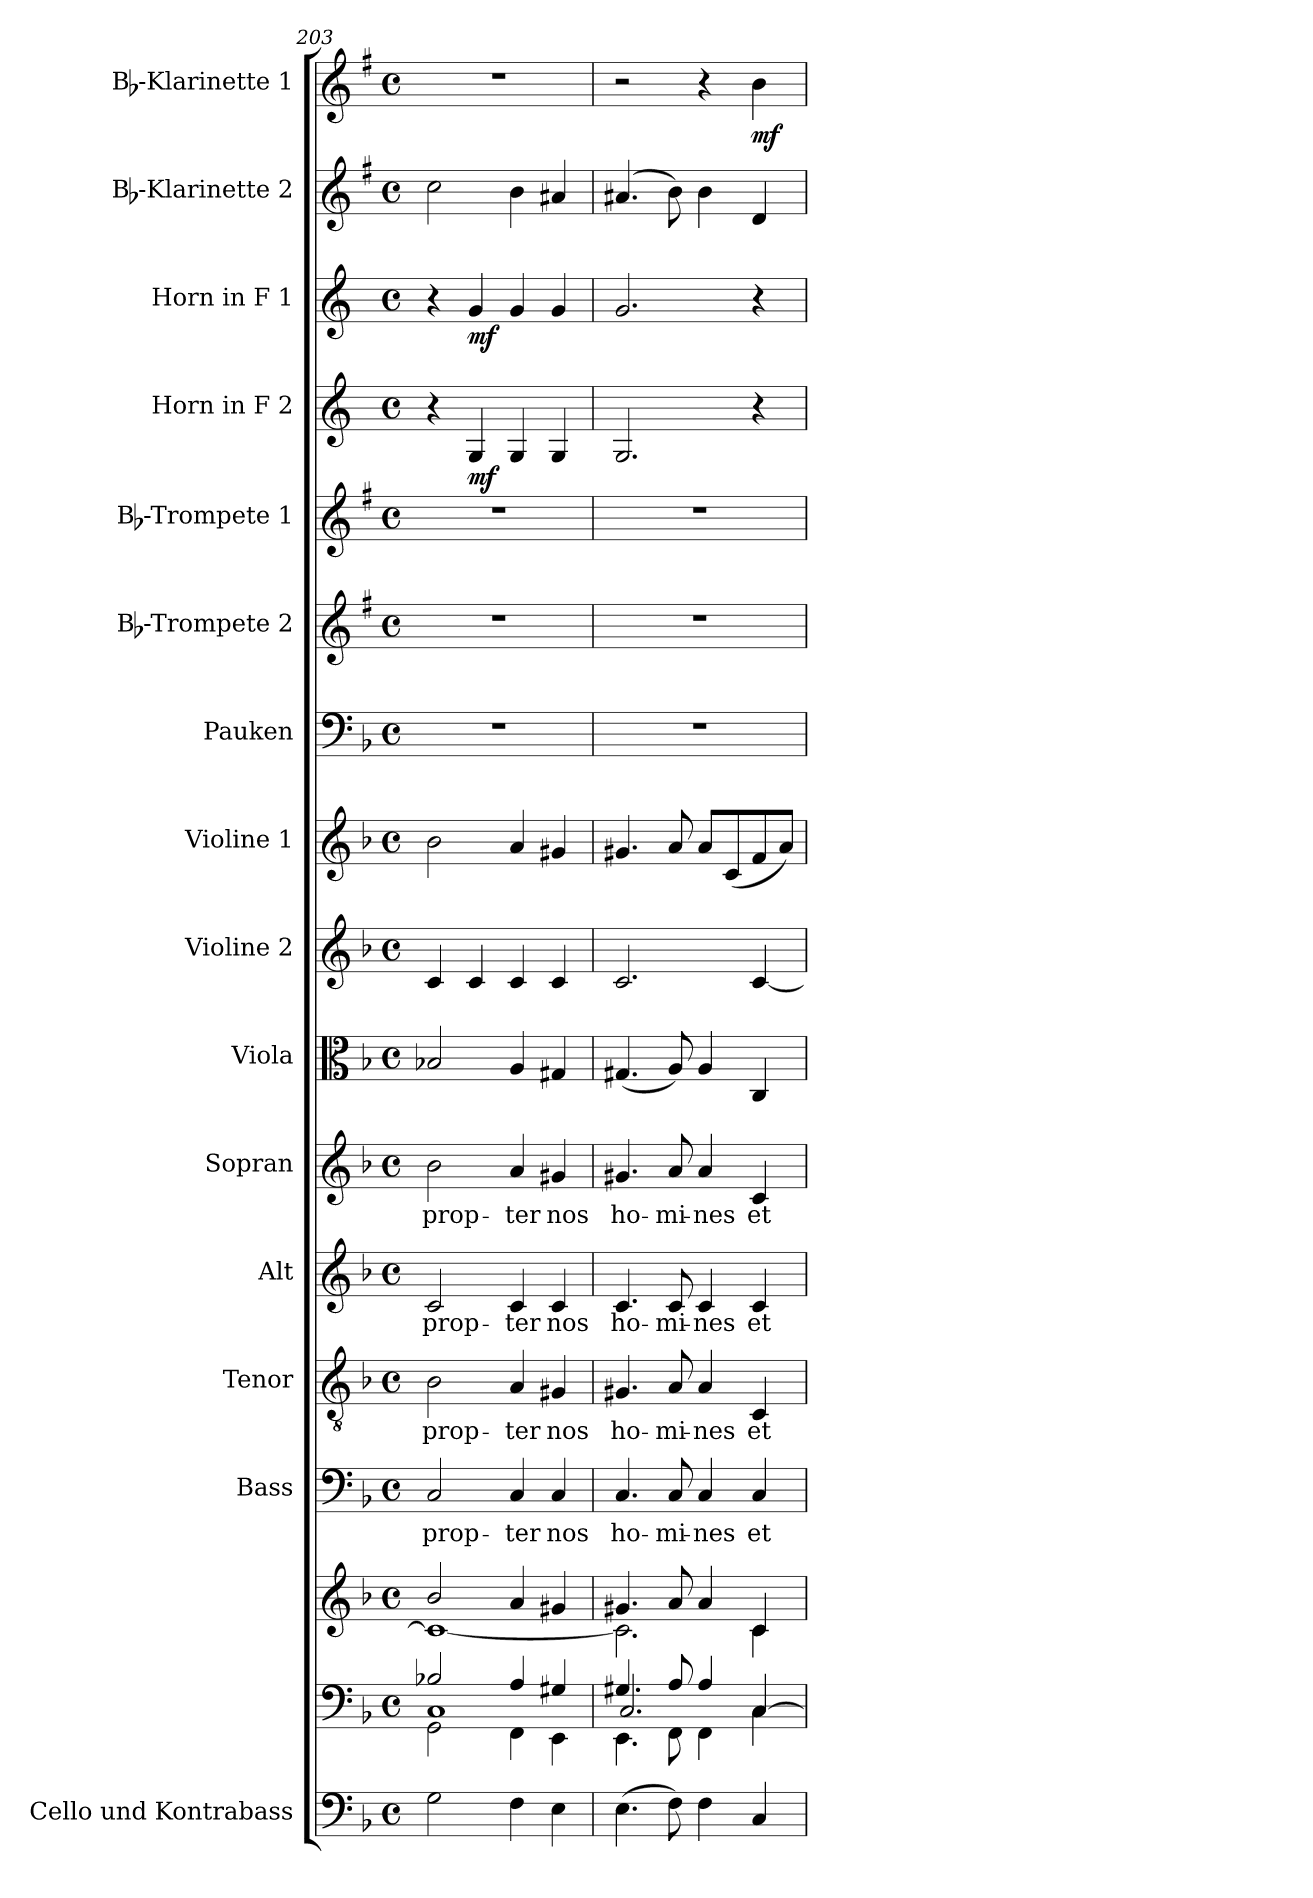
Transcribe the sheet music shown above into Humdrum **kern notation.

**kern	**kern	**kern	**kern	**text	**kern	**text	**kern	**text	**kern	**text	**kern	**kern	**kern	**kern	**kern	**kern	**kern	**dynam	**kern	**dynam	**kern	**kern	**dynam
*part16	*part15	*part15	*part14	*part14	*part13	*part13	*part12	*part12	*part11	*part11	*part10	*part9	*part8	*part7	*part6	*part5	*part4	*part4	*part3	*part3	*part2	*part1	*part1
*staff17	*staff16	*staff15	*staff14	*staff14	*staff13	*staff13	*staff12	*staff12	*staff11	*staff11	*staff10	*staff9	*staff8	*staff7	*staff6	*staff5	*staff4	*staff4	*staff3	*staff3	*staff2	*staff1	*staff1
*I"Cello und Kontrabass	*	*	*I"Bass	*	*I"Tenor	*	*I"Alt	*	*I"Sopran	*	*I"Viola	*I"Violine 2	*I"Violine 1	*I"Pauken	*I"Bb-Trompete 2	*I"Bb-Trompete 1	*I"Horn in F 2	*	*I"Horn in F 1	*	*I"Bb-Klarinette 2	*I"Bb-Klarinette 1	*
*I'Kb.	*	*	*I'B.	*	*I'T.	*	*I'A.	*	*I'S.	*	*I'Vla.	*I'Vl. 2	*I'Vl. 1	*I'Pk.	*I'Bb Trp. 2	*I'Bb Trp. 1	*	*	*	*	*I'Bb Kl. 2	*I'Bb Kl. 1	*
*clefF4	*clefF4	*clefG2	*clefF4	*	*clefGv2	*	*clefG2	*	*clefG2	*	*clefC3	*clefG2	*clefG2	*clefF4	*clefG2	*clefG2	*clefG2	*	*clefG2	*	*clefG2	*clefG2	*
*ITrd7c12	*	*	*	*	*	*	*	*	*	*	*	*	*	*	*ITrd1c2	*ITrd1c2	*ITrd4c7	*	*ITrd4c7	*	*ITrd1c2	*ITrd1c2	*
*k[b-]	*k[b-]	*k[b-]	*k[b-]	*	*k[b-]	*	*k[b-]	*	*k[b-]	*	*k[b-]	*k[b-]	*k[b-]	*k[b-]	*k[b-]	*k[b-]	*k[b-]	*	*k[b-]	*	*k[b-]	*k[b-]	*
*F:	*F:	*F:	*F:	*	*F:	*	*F:	*	*F:	*	*F:	*F:	*F:	*F:	*F:	*F:	*F:	*	*F:	*	*F:	*F:	*
*M4/4	*M4/4	*M4/4	*M4/4	*	*M4/4	*	*M4/4	*	*M4/4	*	*M4/4	*M4/4	*M4/4	*M4/4	*M4/4	*M4/4	*M4/4	*	*M4/4	*	*M4/4	*M4/4	*
*met(c)	*met(c)	*met(c)	*met(c)	*	*met(c)	*	*met(c)	*	*met(c)	*	*met(c)	*met(c)	*met(c)	*met(c)	*met(c)	*met(c)	*met(c)	*	*met(c)	*	*met(c)	*met(c)	*
=203	=203	=203	=203	=203	=203	=203	=203	=203	=203	=203	=203	=203	=203	=203	=203	=203	=203	=203	=203	=203	=203	=203	=203
*	*^	*^	*	*	*	*	*	*	*	*	*	*	*	*	*	*	*	*	*	*	*	*	*
*	*	*^	*	*	*	*	*	*	*	*	*	*	*	*	*	*	*	*	*	*	*	*	*	*	*
!	!	!	!	!	!	!	!LO:LY:b	!	!LO:LY:b	!	!LO:LY:b	!	!LO:LY:b	!	!	!	!	!	!	!	!	!	!	!	!	!
2GG\	2B-X/	2GG\	1C	2b-/	1c_	2C/	prop-	2B-\	prop-	2c/	prop-	2b-\	prop-	2B-X/	4c/	2b-\	1r	1r	1r	4r	.	4r	.	2b-\	1r	.
!	!	!	!	!	!	!	!	!	!	!	!	!	!	!	!	!	!	!	!	!	!LO:DY:b	!	!LO:DY:b	!	!	!
.	.	.	.	.	.	.	.	.	.	.	.	.	.	.	4c/	.	.	.	.	4C/	mf	4c/	mf	.	.	.
!	!	!	!	!	!	!	!LO:LY:b	!	!LO:LY:b	!	!LO:LY:b	!	!LO:LY:b	!	!	!	!	!	!	!	!	!	!	!	!	!
4FF\	4A/	4FF\	.	4a/	.	4C/	-ter	4A/	-ter	4c/	-ter	4a/	-ter	4A/	4c/	4a/	.	.	.	4C/	.	4c/	.	4a\	.	.
!	!	!	!	!	!	!	!LO:LY:b	!	!LO:LY:b	!	!LO:LY:b	!	!LO:LY:b	!	!	!	!	!	!	!	!	!	!	!	!	!
4EE\	4G#X/	4EE\	.	4g#X/	.	4C/	nos	4G#X/	nos	4c/	nos	4g#X/	nos	4G#X/	4c/	4g#X/	.	.	.	4C/	.	4c/	.	4g#X/	.	.
=204	=204	=204	=204	=204	=204	=204	=204	=204	=204	=204	=204	=204	=204	=204	=204	=204	=204	=204	=204	=204	=204	=204	=204	=204	=204	=204
!	!	!	!	!	!	!	!LO:LY:b	!	!LO:LY:b	!	!LO:LY:b	!	!LO:LY:b	!	!	!	!	!	!	!	!	!	!	!	!	!
(>4.EE\	4.G#X/	4.EE\	2.C/	4.g#X/	2.c\]	4.C/	ho-	4.G#X/	ho-	4.c/	ho-	4.g#X/	ho-	(<4.G#X/	2.c/	4.g#X/	1r	1r	1r	2.C/	.	2.c/	.	(4.g#X/	2r	.
!	!	!	!	!	!	!	!LO:LY:b	!	!LO:LY:b	!	!LO:LY:b	!	!LO:LY:b	!	!	!	!	!	!	!	!	!	!	!	!	!
8FF\)	8A/	8FF\	.	8a/	.	8C/	-mi-	8A/	-mi-	8c/	-mi-	8a/	-mi-	8A/)	.	8a/	.	.	.	.	.	.	.	8a\)	.	.
!	!	!	!	!	!	!	!LO:LY:b	!	!LO:LY:b	!	!LO:LY:b	!	!LO:LY:b	!	!	!	!	!	!	!	!	!	!	!	!	!
4FF\	4A/	4FF\	.	4a/	.	4C/	-nes	4A/	-nes	4c/	-nes	4a/	-nes	4A/	.	8a/L	.	.	.	.	.	.	.	4a\	4r	.
.	.	.	.	.	.	.	.	.	.	.	.	.	.	.	.	(<8c/	.	.	.	.	.	.	.	.	.	.
!	!	!	!	!	!	!	!LO:LY:b	!	!LO:LY:b	!	!LO:LY:b	!	!LO:LY:b	!	!	!	!	!	!	!	!	!	!	!	!	!LO:DY:b
4CC/	[>4C/	4C\	4ryy	4c/	4c\	4C/	et	4C/	et	4c/	et	4c/	et	4C/	[4c/	8f/	.	.	.	4r	.	4r	.	4c/	4a\	mf
.	.	.	.	.	.	.	.	.	.	.	.	.	.	.	.	8a/J)	.	.	.	.	.	.	.	.	.	.
*	*v	*v	*v	*	*	*	*	*	*	*	*	*	*	*	*	*	*	*	*	*	*	*	*	*	*	*
*	*	*v	*v	*	*	*	*	*	*	*	*	*	*	*	*	*	*	*	*	*	*	*	*	*
=	=	=	=	=	=	=	=	=	=	=	=	=	=	=	=	=	=	=	=	=	=	=	=
*-	*-	*-	*-	*-	*-	*-	*-	*-	*-	*-	*-	*-	*-	*-	*-	*-	*-	*-	*-	*-	*-	*-	*-
